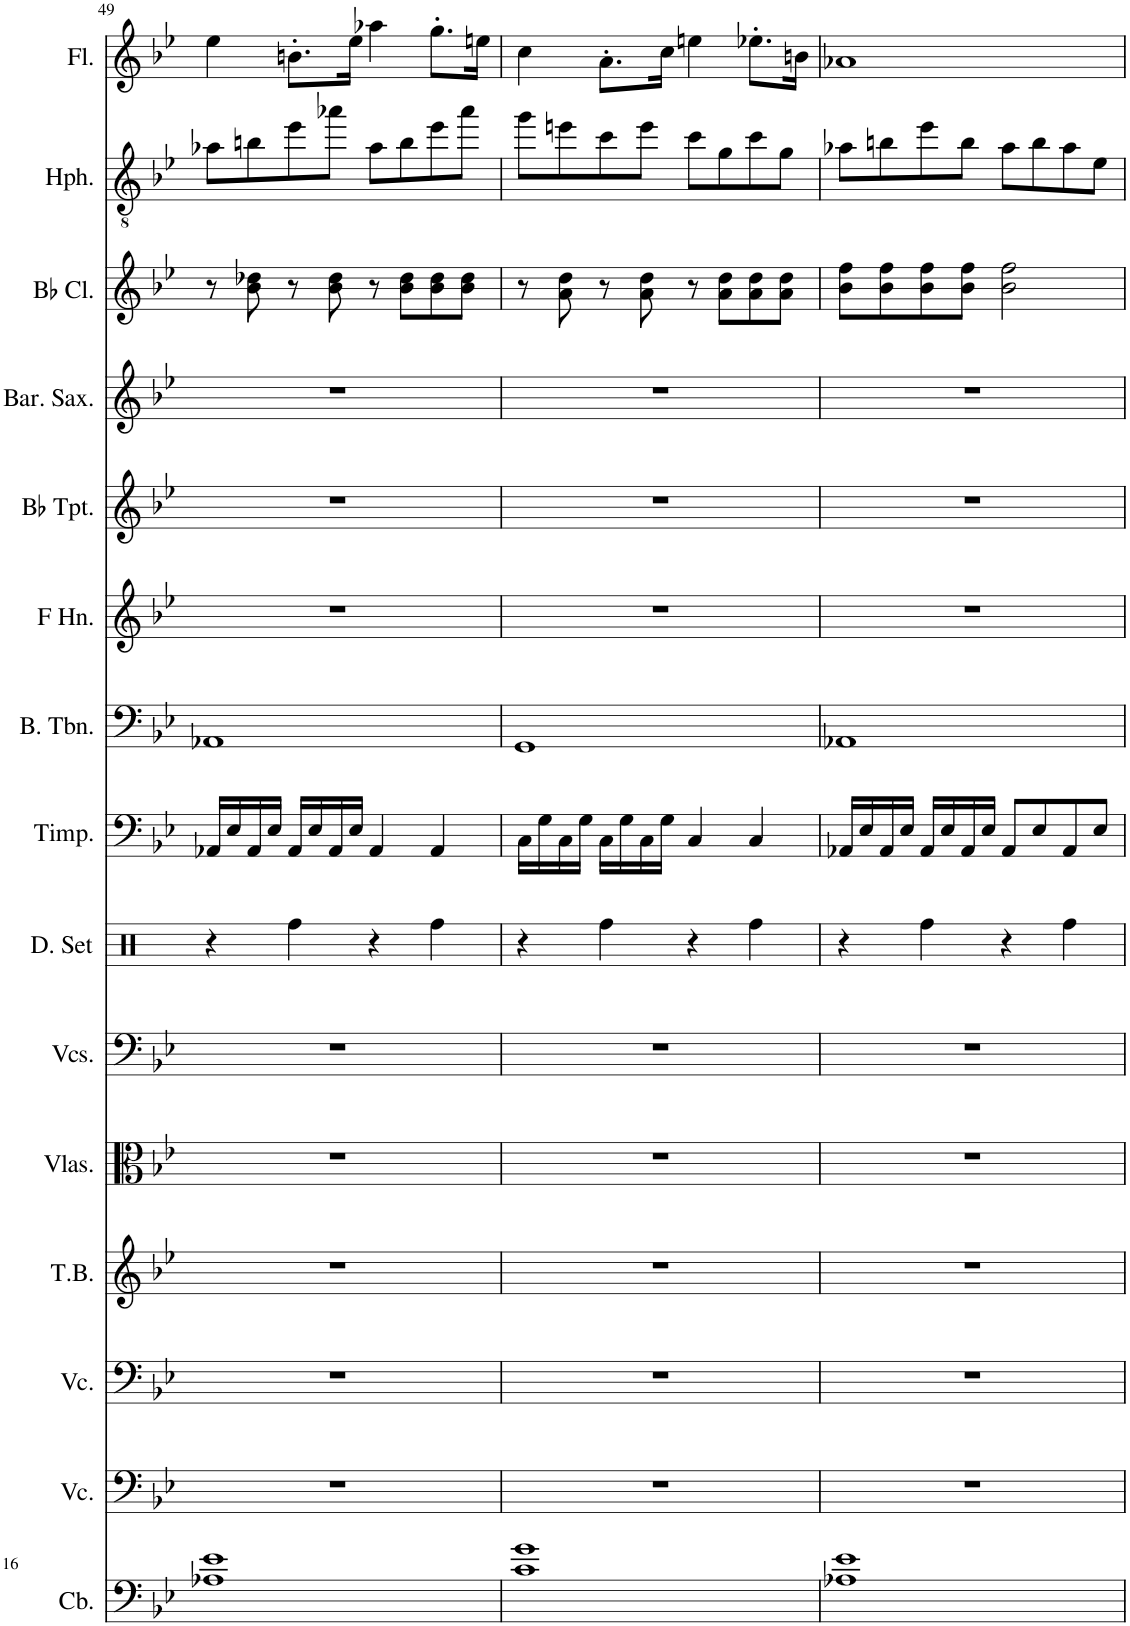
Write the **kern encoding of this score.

**kern	**kern	**kern	**kern	**kern	**kern	**kern	**kern	**kern	**kern	**kern	**kern	**kern	**kern	**kern
*part15	*part14	*part13	*part12	*part11	*part10	*part9	*part8	*part7	*part6	*part5	*part4	*part3	*part2	*part1
*staff15	*staff14	*staff13	*staff12	*staff11	*staff10	*staff9	*staff8	*staff7	*staff6	*staff5	*staff4	*staff3	*staff2	*staff1
*I"Contrabass, Cb.	*I"Violoncello, Vcl.	*I"Violoncello, pizz.	*I"Tubular Bells, Chimes	*I"Violas	*I"Violoncellos, Vl.I	*I"Drumset, Perc.	*I"Timpani, Timp.	*I"Bass Trombone, Tb.	*I"Horn in F, Hn.	*I"Bb Trumpet, Tr.	*I"Baritone Saxophone, Sax.	*I"Bb Clarinet, Cl.	*I"Heckelphone-clarinet, Ob.	*I"Flute, Fl.
*I'Cb.	*I'Vc.	*I'Vc.	*I'T.B.	*I'Vlas.	*I'Vcs.	*I'D. Set	*I'Timp.	*I'B. Tbn.	*I'F Hn.	*I'Bb Tpt.	*I'Bar. Sax.	*I'Bb Cl.	*I'Hph.	*I'Fl.
!!LO:PB:g=z
*clefF4	*clefF4	*clefF4	*clefG2	*clefC3	*clefF4	*clefX	*clefF4	*clefF4	*clefG2	*clefG2	*clefG2	*clefG2	*clefGv2	*clefG2
*Trd7c12	*	*	*	*	*	*	*	*	*Trd4c7	*Trd1c2	*Trd12c21	*Trd1c2	*	*
*k[b-e-]	*k[b-e-]	*k[b-e-]	*k[b-e-]	*k[b-e-]	*k[b-e-]	*k[]	*k[b-e-]	*k[b-e-]	*k[b-e-]	*k[b-e-]	*k[b-e-]	*k[b-e-]	*k[b-e-]	*k[b-e-]
*M4/4	*M4/4	*M4/4	*M4/4	*M4/4	*M4/4	*M4/4	*M4/4	*M4/4	*M4/4	*M4/4	*M4/4	*M4/4	*M4/4	*M4/4
=49	=49	=49	=49	=49	=49	=49	=49	=49	=49	=49	=49	=49	=49	=49
1A-X 1e-	1r	1r	1r	1r	1r	4r	16AA-X/LL	1AA-X	1r	1r	1r	8r	8a-X\L	4ee-\
.	.	.	.	.	.	.	16E-/	.	.	.	.	.	.	.
.	.	.	.	.	.	.	16AA-/	.	.	.	.	8b-\ 8dd-X\	8bn\	.
.	.	.	.	.	.	.	16E-/JJ	.	.	.	.	.	.	.
.	.	.	.	.	.	4Rff\	16AA-/LL	.	.	.	.	8r	8ee-\	8.bn'\L
.	.	.	.	.	.	.	16E-/	.	.	.	.	.	.	.
.	.	.	.	.	.	.	16AA-/	.	.	.	.	8b-\ 8dd-\	8aa-X\J	.
.	.	.	.	.	.	.	16E-/JJ	.	.	.	.	.	.	16ee-\Jk
.	.	.	.	.	.	4r	4AA-/	.	.	.	.	8r	8a-\L	4aa-X\
.	.	.	.	.	.	.	.	.	.	.	.	8b-\ 8dd-\L	8b\	.
.	.	.	.	.	.	4Rff\	4AA-/	.	.	.	.	8b-\ 8dd-\	8ee-\	8.gg'\L
.	.	.	.	.	.	.	.	.	.	.	.	8b-\ 8dd-\J	8aa-\J	.
.	.	.	.	.	.	.	.	.	.	.	.	.	.	16een\Jk
=50	=50	=50	=50	=50	=50	=50	=50	=50	=50	=50	=50	=50	=50	=50
1c 1g	1r	1r	1r	1r	1r	4r	16C\LL	1GG	1r	1r	1r	8r	8gg\L	4cc\
.	.	.	.	.	.	.	16G\	.	.	.	.	.	.	.
.	.	.	.	.	.	.	16C\	.	.	.	.	8a\ 8dd\	8een\	.
.	.	.	.	.	.	.	16G\JJ	.	.	.	.	.	.	.
.	.	.	.	.	.	4Rff\	16C\LL	.	.	.	.	8r	8cc\	8.a'\L
.	.	.	.	.	.	.	16G\	.	.	.	.	.	.	.
.	.	.	.	.	.	.	16C\	.	.	.	.	8a\ 8dd\	8ee\J	.
.	.	.	.	.	.	.	16G\JJ	.	.	.	.	.	.	16cc\Jk
.	.	.	.	.	.	4r	4C/	.	.	.	.	8r	8cc\L	4een\
.	.	.	.	.	.	.	.	.	.	.	.	8a\ 8dd\L	8g\	.
.	.	.	.	.	.	4Rff\	4C/	.	.	.	.	8a\ 8dd\	8cc\	8.ee-X'\L
.	.	.	.	.	.	.	.	.	.	.	.	8a\ 8dd\J	8g\J	.
.	.	.	.	.	.	.	.	.	.	.	.	.	.	16bn\Jk
=51	=51	=51	=51	=51	=51	=51	=51	=51	=51	=51	=51	=51	=51	=51
1A-X 1e-	1r	1r	1r	1r	1r	4r	16AA-X/LL	1AA-X	1r	1r	1r	8b-\ 8ff\L	8a-X\L	1a-X
.	.	.	.	.	.	.	16E-/	.	.	.	.	.	.	.
.	.	.	.	.	.	.	16AA-/	.	.	.	.	8b-\ 8ff\	8bn\	.
.	.	.	.	.	.	.	16E-/JJ	.	.	.	.	.	.	.
.	.	.	.	.	.	4Rff\	16AA-/LL	.	.	.	.	8b-\ 8ff\	8ee-\	.
.	.	.	.	.	.	.	16E-/	.	.	.	.	.	.	.
.	.	.	.	.	.	.	16AA-/	.	.	.	.	8b-\ 8ff\J	8b\J	.
.	.	.	.	.	.	.	16E-/JJ	.	.	.	.	.	.	.
.	.	.	.	.	.	4r	8AA-/L	.	.	.	.	2b-\ 2ff\	8a-\L	.
.	.	.	.	.	.	.	8E-/	.	.	.	.	.	8b\	.
.	.	.	.	.	.	4Rff\	8AA-/	.	.	.	.	.	8a-\	.
.	.	.	.	.	.	.	8E-/J	.	.	.	.	.	8e-\J	.
=	=	=	=	=	=	=	=	=	=	=	=	=	=	=
*-	*-	*-	*-	*-	*-	*-	*-	*-	*-	*-	*-	*-	*-	*-
